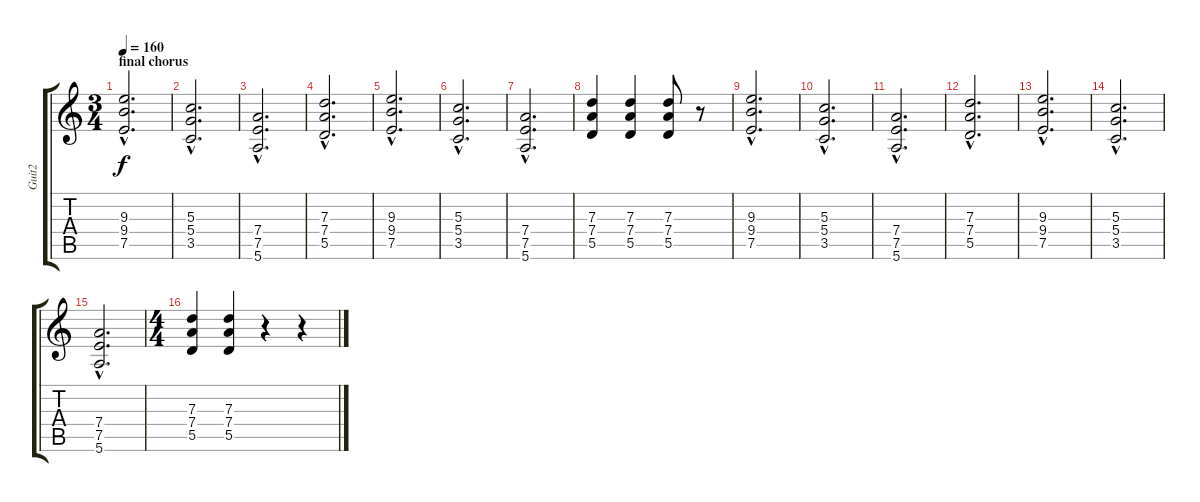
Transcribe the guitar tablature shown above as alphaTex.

\track ("Guit2" "Guit2") {instrument electricguitarclean}
\staff {score tabs}
\tuning (E4 B3 G3 D3 A2 E2) {hide}
\ts (3 4)
\section ("" "final chorus")
\tempo 160
\clef g2
\ks c
(9.3{hac} 9.4{hac} 7.5{hac}).2{d dy f volume 11 instrument overdrivenguitar} |
(5.3{hac} 5.4{hac} 3.5{hac}).2{d} |
(7.4{hac} 7.5{hac} 5.6{hac}).2{d} |
(7.3{hac} 7.4{hac} 5.5{hac}).2{d} |
(9.3{hac} 9.4{hac} 7.5{hac}).2{d} |
(5.3{hac} 5.4{hac} 3.5{hac}).2{d} |
(7.4{hac} 7.5{hac} 5.6{hac}).2{d} |
(7.3 7.4 5.5).4 (7.3 7.4 5.5).4 (7.3 7.4 5.5).8 r.8 |
(9.3{hac} 9.4{hac} 7.5{hac}).2{d volume 11 instrument overdrivenguitar} |
(5.3{hac} 5.4{hac} 3.5{hac}).2{d} |
(7.4{hac} 7.5{hac} 5.6{hac}).2{d} |
(7.3{hac} 7.4{hac} 5.5{hac}).2{d} |
(9.3{hac} 9.4{hac} 7.5{hac}).2{d} |
(5.3{hac} 5.4{hac} 3.5{hac}).2{d} |
(7.4{hac} 7.5{hac} 5.6{hac}).2{d} |
\ts (4 4)
(7.3 7.4 5.5).4 (7.3 7.4 5.5).4 r.4 r.4
